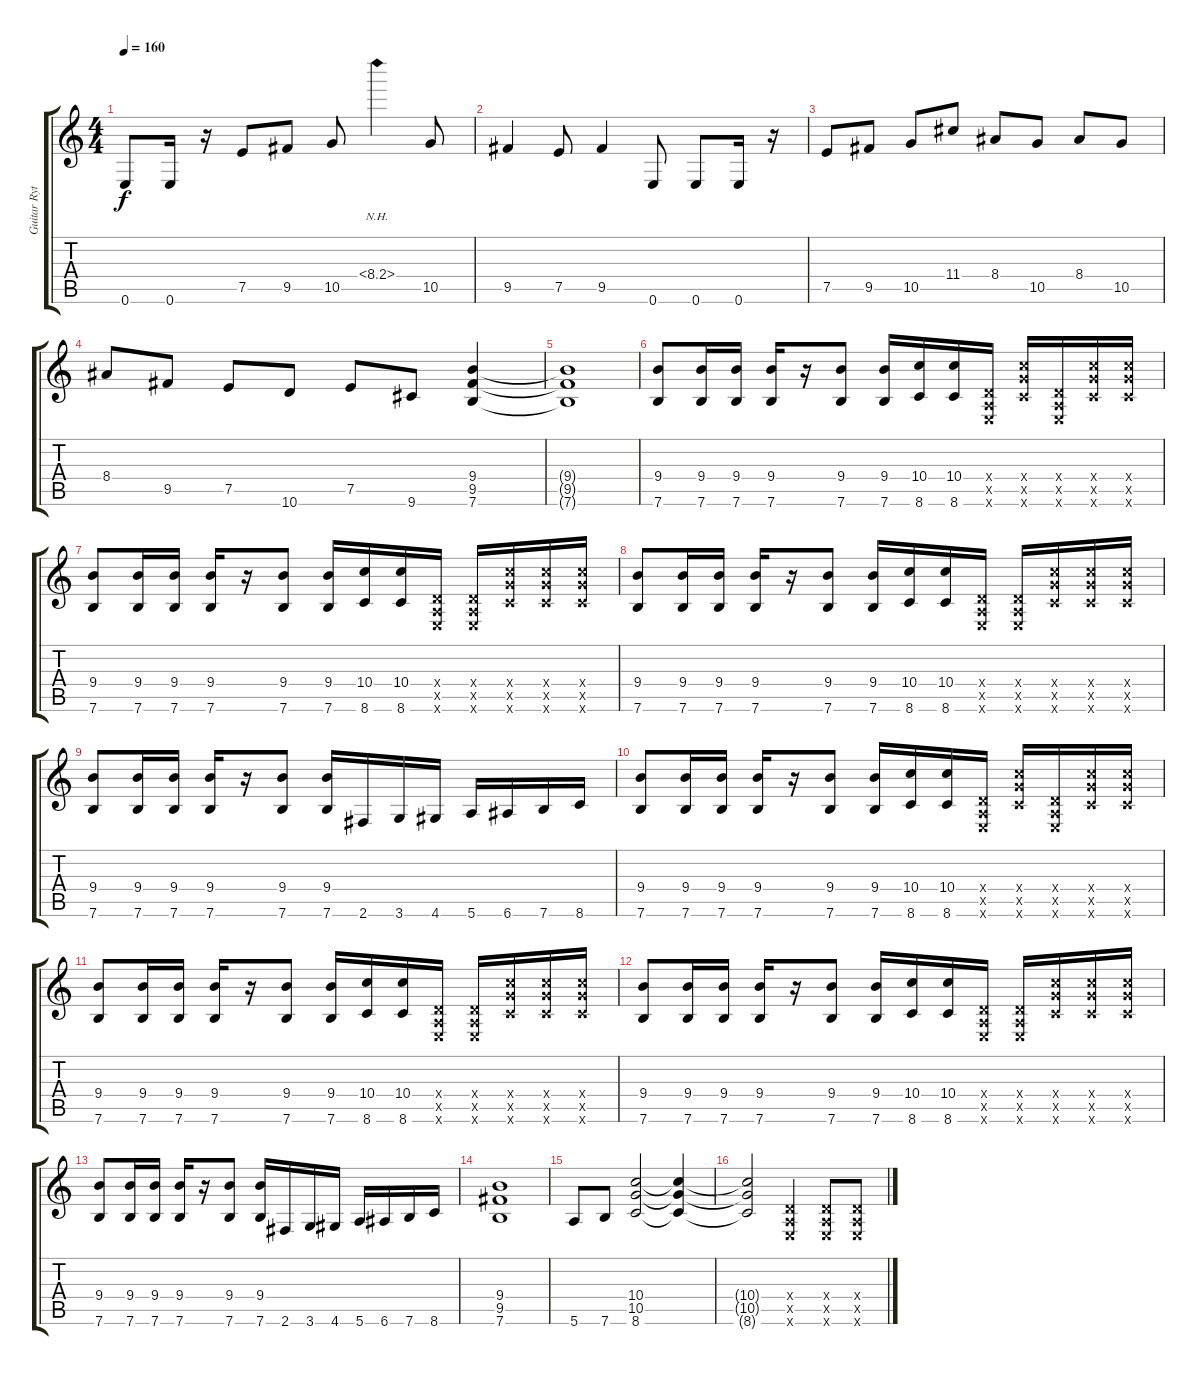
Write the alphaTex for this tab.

\track ("Guitar Rythm" "Guitar Ryt") {instrument distortionguitar}
\staff {score tabs}
\tuning (E4 B3 G3 D3 A2 E2) {hide}
\ts (4 4)
\tempo 160
\clef g2
\ks c
0.6.8{dy f} 0.6.16 r.16 7.5.8 9.5.8 10.5.8 8.4{nh}.4 10.5.8 |
9.5.4 7.5.8 9.5.4 0.6.8 0.6.8 0.6.16 r.16 |
7.5.8 9.5.8 10.5.8 11.4.8 8.4.8 10.5.8 8.4.8 10.5.8 |
8.4.8 9.5.8 7.5.8 10.6.8 7.5.8 9.6.8 (9.4 9.5 7.6).4 |
(9.4{t} 9.5{t} 7.6{t}).1 |
(9.4 7.6).8 (9.4 7.6).16 (9.4 7.6).16 (9.4 7.6).16 r.16 (9.4 7.6).8 (9.4 7.6).16 (10.4 8.6).16 (10.4 8.6).16 (0.4{x} 0.5{x} 0.6{x}).16 (10.4{x} 10.5{x} 8.6{x}).16 (0.4{x} 0.5{x} 0.6{x}).16 (10.4{x} 10.5{x} 8.6{x}).16 (10.4{x} 10.5{x} 8.6{x}).16 |
(9.4 7.6).8 (9.4 7.6).16 (9.4 7.6).16 (9.4 7.6).16 r.16 (9.4 7.6).8 (9.4 7.6).16 (10.4 8.6).16 (10.4 8.6).16 (0.4{x} 0.5{x} 0.6{x}).16 (0.4{x} 0.5{x} 0.6{x}).16 (10.4{x} 10.5{x} 8.6{x}).16 (10.4{x} 10.5{x} 8.6{x}).16 (10.4{x} 10.5{x} 8.6{x}).16 |
(9.4 7.6).8 (9.4 7.6).16 (9.4 7.6).16 (9.4 7.6).16 r.16 (9.4 7.6).8 (9.4 7.6).16 (10.4 8.6).16 (10.4 8.6).16 (0.4{x} 0.5{x} 0.6{x}).16 (0.4{x} 0.5{x} 0.6{x}).16 (10.4{x} 10.5{x} 8.6{x}).16 (10.4{x} 10.5{x} 8.6{x}).16 (10.4{x} 10.5{x} 8.6{x}).16 |
(9.4 7.6).8 (9.4 7.6).16 (9.4 7.6).16 (9.4 7.6).16 r.16 (9.4 7.6).8 (9.4 7.6).16 2.6.16 3.6.16 4.6.16 5.6.16 6.6.16 7.6.16 8.6.16 |
(9.4 7.6).8 (9.4 7.6).16 (9.4 7.6).16 (9.4 7.6).16 r.16 (9.4 7.6).8 (9.4 7.6).16 (10.4 8.6).16 (10.4 8.6).16 (0.4{x} 0.5{x} 0.6{x}).16 (10.4{x} 10.5{x} 8.6{x}).16 (0.4{x} 0.5{x} 0.6{x}).16 (10.4{x} 10.5{x} 8.6{x}).16 (10.4{x} 10.5{x} 8.6{x}).16 |
(9.4 7.6).8 (9.4 7.6).16 (9.4 7.6).16 (9.4 7.6).16 r.16 (9.4 7.6).8 (9.4 7.6).16 (10.4 8.6).16 (10.4 8.6).16 (0.4{x} 0.5{x} 0.6{x}).16 (0.4{x} 0.5{x} 0.6{x}).16 (10.4{x} 10.5{x} 8.6{x}).16 (10.4{x} 10.5{x} 8.6{x}).16 (10.4{x} 10.5{x} 8.6{x}).16 |
(9.4 7.6).8 (9.4 7.6).16 (9.4 7.6).16 (9.4 7.6).16 r.16 (9.4 7.6).8 (9.4 7.6).16 (10.4 8.6).16 (10.4 8.6).16 (0.4{x} 0.5{x} 0.6{x}).16 (0.4{x} 0.5{x} 0.6{x}).16 (10.4{x} 10.5{x} 8.6{x}).16 (10.4{x} 10.5{x} 8.6{x}).16 (10.4{x} 10.5{x} 8.6{x}).16 |
(9.4 7.6).8 (9.4 7.6).16 (9.4 7.6).16 (9.4 7.6).16 r.16 (9.4 7.6).8 (9.4 7.6).16 2.6.16 3.6.16 4.6.16 5.6.16 6.6.16 7.6.16 8.6.16 |
(9.4 9.5 7.6).1 |
5.6.8 7.6.8 (10.4 10.5 8.6).2 (10.4{t} 10.5{t} 8.6{t}).4 |
(10.4{t} 10.5{t} 8.6{t}).2 (0.4{x} 0.5{x} 0.6{x}).4 (0.4{x} 0.5{x} 0.6{x}).8 (0.4{x} 0.5{x} 0.6{x}).8
